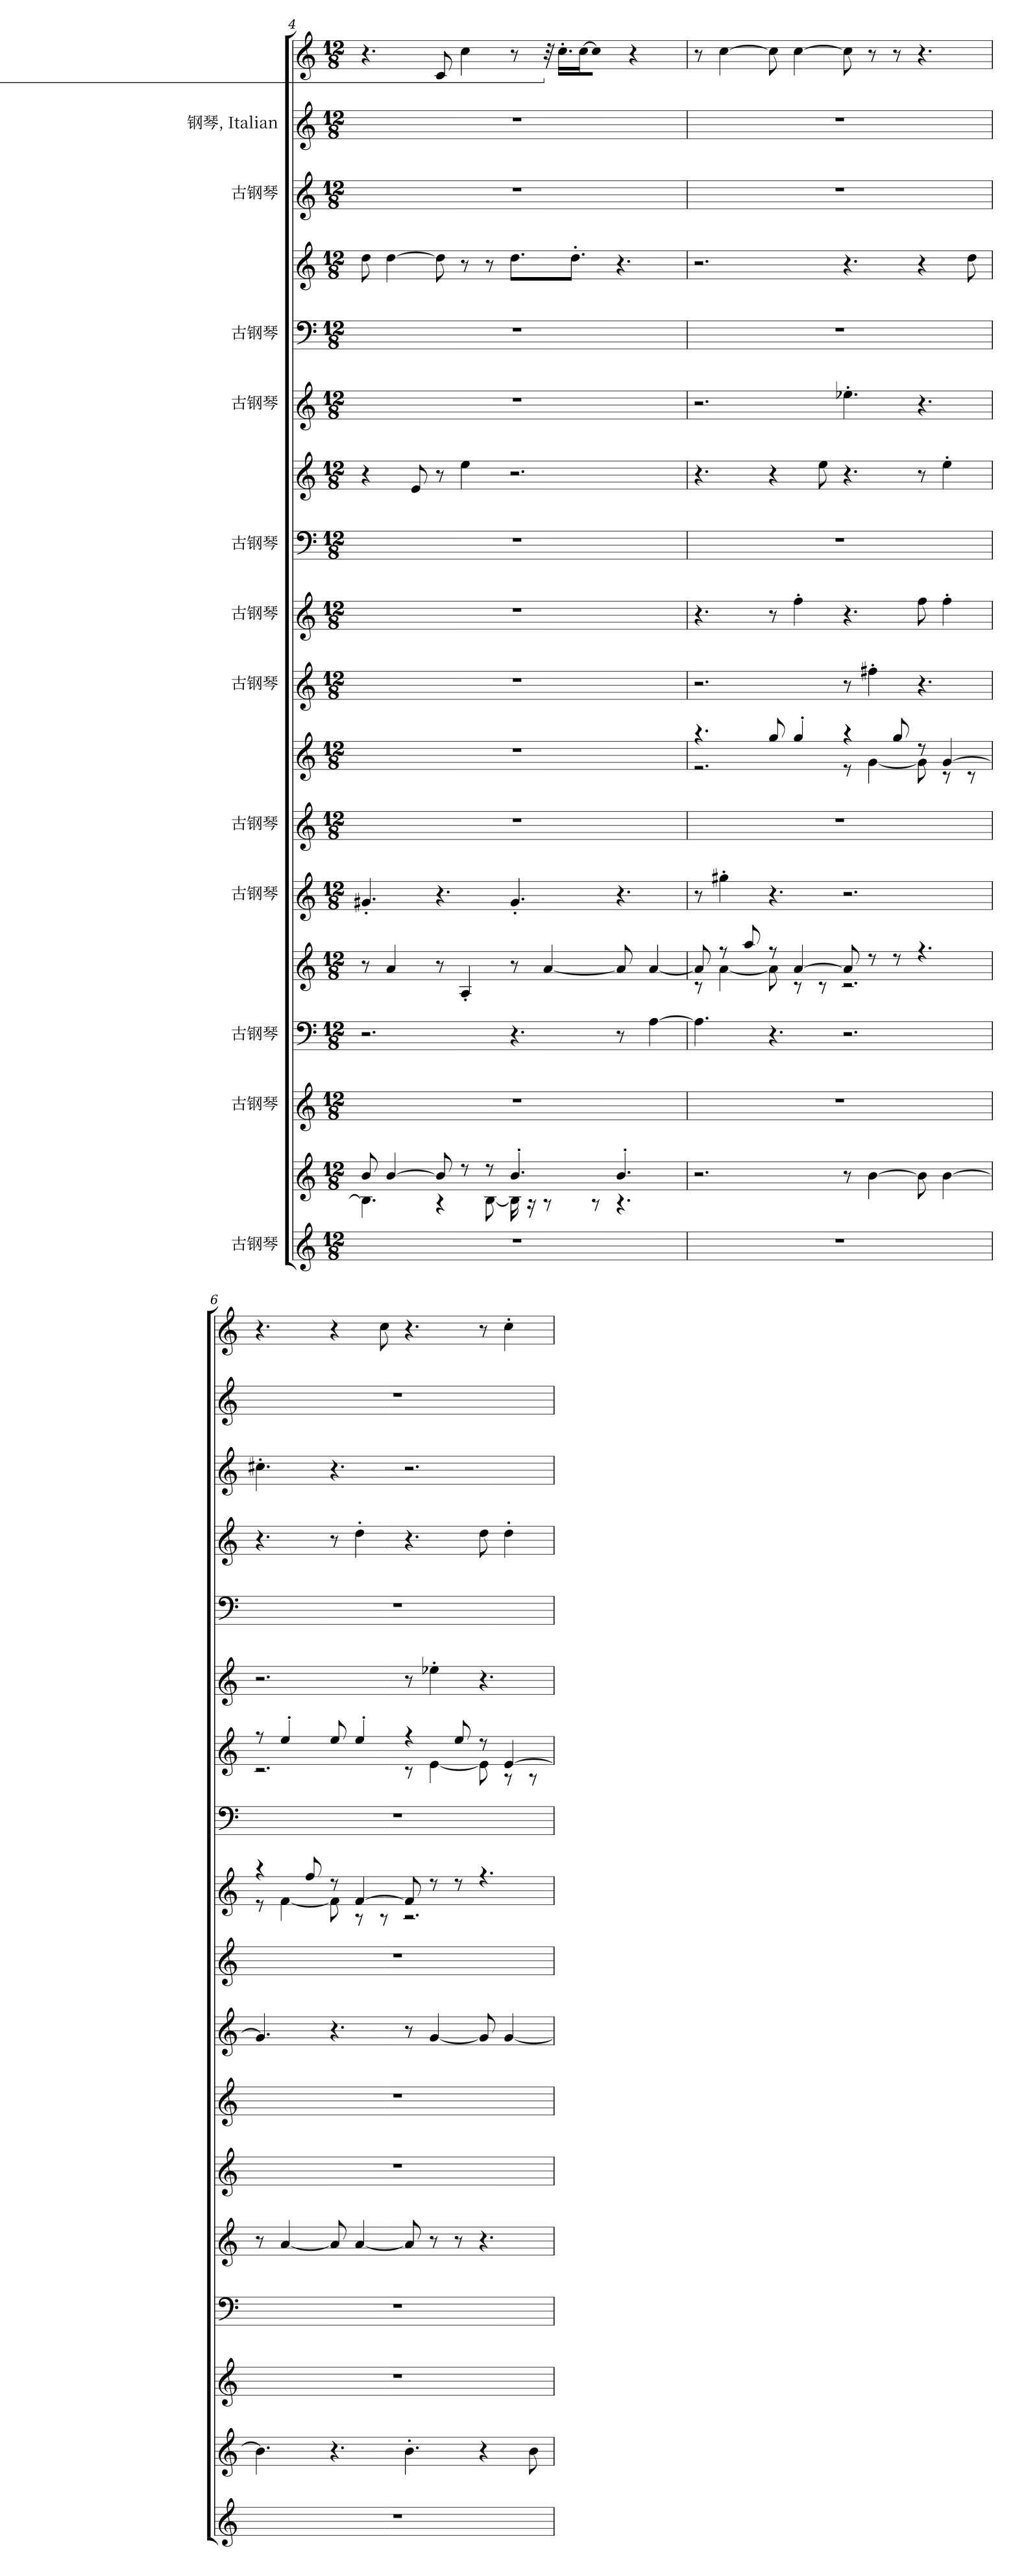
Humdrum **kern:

**kern	**kern	**kern	**kern	**kern	**kern	**kern	**kern	**kern	**kern	**kern	**kern	**kern	**kern	**kern	**kern	**kern	**kern
*part12	*part12	*part11	*part10	*part10	*part9	*part8	*part8	*part7	*part6	*part5	*part5	*part4	*part3	*part3	*part2	*part1	*part1
*staff18	*staff17	*staff16	*staff15	*staff14	*staff13	*staff12	*staff11	*staff10	*staff9	*staff8	*staff7	*staff6	*staff5	*staff4	*staff3	*staff2	*staff1
*I"古钢琴	*	*I"古钢琴	*I"古钢琴	*	*I"古钢琴	*I"古钢琴	*	*I"古钢琴	*I"古钢琴	*I"古钢琴	*	*I"古钢琴	*I"古钢琴	*	*I"古钢琴	*I"钢琴, Italian	*
*clefG2	*clefG2	*clefG2	*clefF4	*clefG2	*clefG2	*clefG2	*clefG2	*clefG2	*clefG2	*clefF4	*clefG2	*clefG2	*clefF4	*clefG2	*clefG2	*clefG2	*clefG2
*k[]	*k[]	*k[]	*k[]	*k[]	*k[]	*k[]	*k[]	*k[]	*k[]	*k[]	*k[]	*k[]	*k[]	*k[]	*k[]	*k[]	*k[]
*M12/8	*M12/8	*M12/8	*M12/8	*M12/8	*M12/8	*M12/8	*M12/8	*M12/8	*M12/8	*M12/8	*M12/8	*M12/8	*M12/8	*M12/8	*M12/8	*M12/8	*M12/8
=4	=4	=4	=4	=4	=4	=4	=4	=4	=4	=4	=4	=4	=4	=4	=4	=4	=4
*	*^	*	*	*	*	*	*	*	*	*	*	*	*	*	*	*	*
1.r	8b/	4.B\]	1.r	2.r	8r	4.g#X'/	1.r	1.r	1.r	1.r	1.r	4r	1.r	1.r	8dd\	1.r	1.r	4.r
.	[4b/	.	.	.	4a/	.	.	.	.	.	.	.	.	.	[4dd\	.	.	.
.	.	.	.	.	.	.	.	.	.	.	.	8e/	.	.	.	.	.	.
.	8b/]	4r	.	.	8r	4.r	.	.	.	.	.	8r	.	.	8dd\]	.	.	8c/
.	8r	.	.	.	4A'/	.	.	.	.	.	.	4ee\	.	.	8r	.	.	4cc\
.	8r	[8B\	.	.	.	.	.	.	.	.	.	.	.	.	8r	.	.	.
.	4.b'/	16B\]	.	4.r	8r	4.g#'/	.	.	.	.	.	2.r	.	.	8.dd\L	.	.	8r
.	.	16r	.	.	.	.	.	.	.	.	.	.	.	.	.	.	.	.
.	.	8r	.	.	[4a/	.	.	.	.	.	.	.	.	.	.	.	.	48r
.	.	.	.	.	.	.	.	.	.	.	.	.	.	.	.	.	.	24.cc'\LL
.	.	.	.	.	.	.	.	.	.	.	.	.	.	.	8.dd'\J	.	.	.
.	.	.	.	.	.	.	.	.	.	.	.	.	.	.	.	.	.	[24cc\J
.	.	8r	.	.	.	.	.	.	.	.	.	.	.	.	.	.	.	8cc\J]
.	4.b'/	4.r	.	8r	8a/]	4.r	.	.	.	.	.	.	.	.	4.r	.	.	4.r
.	.	.	.	[4A\	[4a/	.	.	.	.	.	.	.	.	.	.	.	.	.
*	*v	*v	*	*	*	*	*	*	*	*	*	*	*	*	*	*	*	*
!!LO:PB:g=z
=5	=5	=5	=5	=5	=5	=5	=5	=5	=5	=5	=5	=5	=5	=5	=5	=5	=5
*	*	*	*	*^	*	*	*^	*	*	*	*	*	*	*	*	*	*
1.r	2.r	1.r	4.A\]	8a/]	8r	8r	1.r	4.r	2.r	2.r	4.r	1.r	4.r	2.r	1.r	2.r	1.r	1.r	8r
.	.	.	.	8r	[4a\	4gg#X'\	.	.	.	.	.	.	.	.	.	.	.	.	[4cc\
.	.	.	.	8aa/	.	.	.	.	.	.	.	.	.	.	.	.	.	.	.
.	.	.	4.r	8r	8a\]	4.r	.	8gg/	.	.	8r	.	4r	.	.	.	.	.	8cc\]
.	.	.	.	[4a/	8r	.	.	4gg'/	.	.	4ff'\	.	.	.	.	.	.	.	[4cc\
.	.	.	.	.	8r	.	.	.	.	.	.	.	8ee\	.	.	.	.	.	.
.	8r	.	2.r	8a/]	2.r	2.r	.	4r	8r	8r	4.r	.	4.r	4.ee-X'\	.	4.r	.	.	8cc\]
.	[4b\	.	.	8r	.	.	.	.	[4g\	4ff#X'\	.	.	.	.	.	.	.	.	8r
.	.	.	.	8r	.	.	.	8gg/	.	.	.	.	.	.	.	.	.	.	8r
.	8b\]	.	.	4.r	.	.	.	8r	8g\]	4.r	8ff\	.	8r	4.r	.	4r	.	.	4.r
.	[4b\	.	.	.	.	.	.	[4g/	8r	.	4ff'\	.	4ee'\	.	.	.	.	.	.
.	.	.	.	.	.	.	.	.	8r	.	.	.	.	.	.	8dd\	.	.	.
*	*	*	*	*v	*v	*	*	*v	*v	*	*	*	*	*	*	*	*	*	*
=6	=6	=6	=6	=6	=6	=6	=6	=6	=6	=6	=6	=6	=6	=6	=6	=6	=6
*	*	*	*	*	*	*	*	*	*^	*	*^	*	*	*	*	*	*
1.r	4.b\]	1.r	1.r	8r	1.r	1.r	4.g/]	1.r	4r	8r	1.r	8r	2.r	2.r	1.r	4.r	4.cc#X'\	1.r	4.r
.	.	.	.	[4a/	.	.	.	.	.	[4f\	.	4ee'/	.	.	.	.	.	.	.
.	.	.	.	.	.	.	.	.	8ff/	.	.	.	.	.	.	.	.	.	.
.	4.r	.	.	8a/]	.	.	4.r	.	8r	8f\]	.	8ee/	.	.	.	8r	4.r	.	4r
.	.	.	.	[4a/	.	.	.	.	[4f/	8r	.	4ee'/	.	.	.	4dd'\	.	.	.
.	.	.	.	.	.	.	.	.	.	8r	.	.	.	.	.	.	.	.	8cc\
.	4.b'\	.	.	8a/]	.	.	8r	.	8f/]	2.r	.	4r	8r	8r	.	4.r	2.r	.	4.r
.	.	.	.	8r	.	.	[4g/	.	8r	.	.	.	[4e\	4ee-X'\	.	.	.	.	.
.	.	.	.	8r	.	.	.	.	8r	.	.	8ee/	.	.	.	.	.	.	.
.	4r	.	.	4.r	.	.	8g/]	.	4.r	.	.	8r	8e\]	4.r	.	8dd\	.	.	8r
.	.	.	.	.	.	.	[4g/	.	.	.	.	[4e/	8r	.	.	4dd'\	.	.	4cc'\
.	8b\	.	.	.	.	.	.	.	.	.	.	.	8r	.	.	.	.	.	.
*	*	*	*	*	*	*	*	*	*v	*v	*	*v	*v	*	*	*	*	*	*
=	=	=	=	=	=	=	=	=	=	=	=	=	=	=	=	=	=
*-	*-	*-	*-	*-	*-	*-	*-	*-	*-	*-	*-	*-	*-	*-	*-	*-	*-
